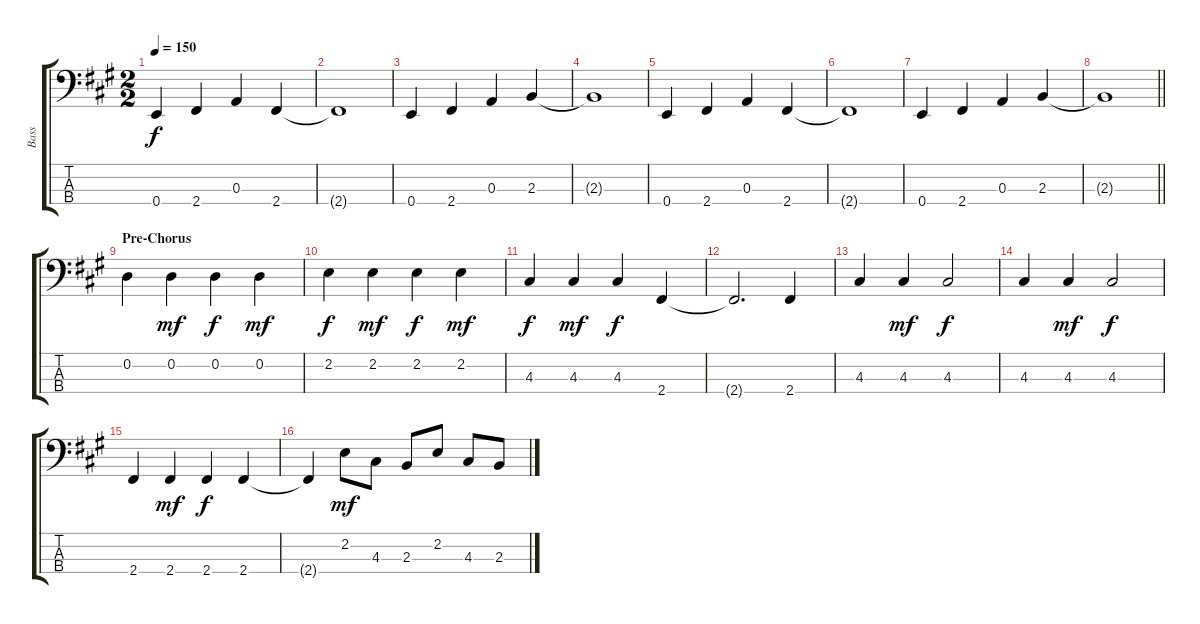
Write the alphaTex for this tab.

\track ("Bass" "Bass") {instrument electricbassfinger}
\staff {score tabs}
\tuning (G2 D2 A1 E1) {hide}
\ts (2 2)
\tempo 150
\clef f4
\ks a
0.4.4{dy f} 2.4.4 0.3.4 2.4.4 |
2.4{t}.1 |
0.4.4 2.4.4 0.3.4 2.3.4 |
2.3{t}.1 |
0.4.4 2.4.4 0.3.4 2.4.4 |
2.4{t}.1 |
0.4.4 2.4.4 0.3.4 2.3.4 |
\barLineRight lightlight
2.3{t}.1 |
\section ("" "Pre-Chorus")
0.2.4 0.2.4{dy mf} 0.2.4{dy f} 0.2.4{dy mf} |
2.2.4{dy f} 2.2.4{dy mf} 2.2.4{dy f} 2.2.4{dy mf} |
4.3.4{dy f} 4.3.4{dy mf} 4.3.4{dy f} 2.4.4 |
2.4{t}.2{d} 2.4.4 |
4.3.4 4.3.4{dy mf} 4.3.2{dy f} |
4.3.4 4.3.4{dy mf} 4.3.2{dy f} |
2.4.4 2.4.4{dy mf} 2.4.4{dy f} 2.4.4 |
2.4{t}.4 2.2.8{dy mf} 4.3.8 2.3.8 2.2.8 4.3.8 2.3.8
